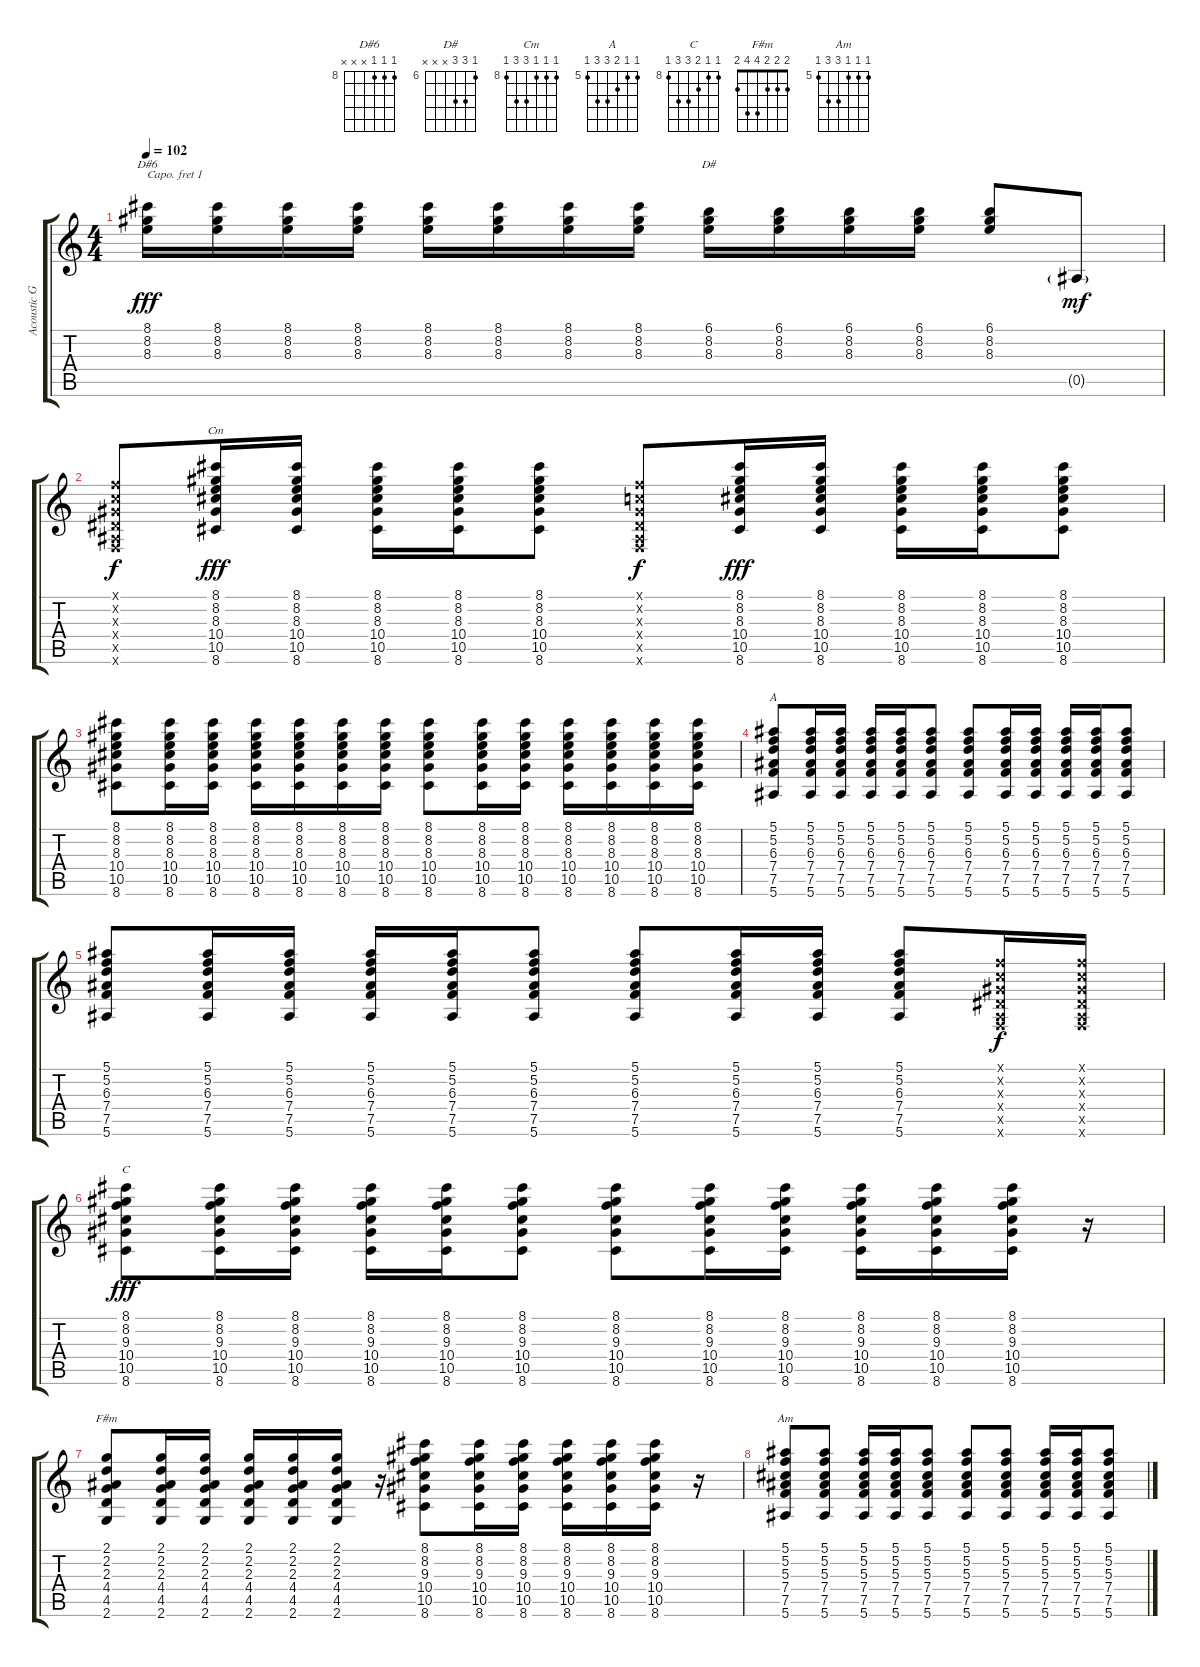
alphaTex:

\track ("Acoustic Guitar 1" "Acoustic G") {instrument acousticguitarsteel}
\staff {score tabs}
\capo 1
\tuning (E4 B3 G3 D3 A2 E2) {hide}
\chord ("D#6" 8 8 8 x x x) {firstfret 8}
\chord ("D#" 6 8 8 x x x) {firstfret 6}
\chord ("Cm" 8 8 8 10 10 8) {firstfret 8}
\chord ("A" 5 5 6 7 7 5) {firstfret 5}
\chord ("C" 8 8 9 10 10 8) {firstfret 8}
\chord ("F#m" 2 2 2 4 4 2)
\chord ("Am" 5 5 5 7 7 5) {firstfret 5}
\ts (4 4)
\tempo 102
\clef g2
\ks c
(8.1 8.2 8.3).16{ch "D#6" dy fff} (8.1 8.2 8.3).16 (8.1 8.2 8.3).16 (8.1 8.2 8.3).16 (8.1 8.2 8.3).16 (8.1 8.2 8.3).16 (8.1 8.2 8.3).16 (8.1 8.2 8.3).16 (6.1 8.2 8.3).16{ch "D#"} (6.1 8.2 8.3).16 (6.1 8.2 8.3).16 (6.1 8.2 8.3).16 (6.1 8.2 8.3).8 0.5{g}.8{dy mf} |
(0.1{x} 0.2{x} 0.3{x} 0.4{x} 0.5{x} 0.6{x}).8{dy f} (8.1 8.2 8.3 10.4 10.5 8.6).16{ch "Cm" dy fff} (8.1 8.2 8.3 10.4 10.5 8.6).16 (8.1 8.2 8.3 10.4 10.5 8.6).16 (8.1 8.2 8.3 10.4 10.5 8.6).16 (8.1 8.2 8.3 10.4 10.5 8.6).8 (0.1{x} 0.2{x} 0.3{x} 0.4{x} 0.5{x} 0.6{x}).8{dy f} (8.1 8.2 8.3 10.4 10.5 8.6).16{dy fff} (8.1 8.2 8.3 10.4 10.5 8.6).16 (8.1 8.2 8.3 10.4 10.5 8.6).16 (8.1 8.2 8.3 10.4 10.5 8.6).16 (8.1 8.2 8.3 10.4 10.5 8.6).8 |
(8.1 8.2 8.3 10.4 10.5 8.6).8 (8.1 8.2 8.3 10.4 10.5 8.6).16 (8.1 8.2 8.3 10.4 10.5 8.6).16 (8.1 8.2 8.3 10.4 10.5 8.6).16 (8.1 8.2 8.3 10.4 10.5 8.6).16 (8.1 8.2 8.3 10.4 10.5 8.6).16 (8.1 8.2 8.3 10.4 10.5 8.6).16 (8.1 8.2 8.3 10.4 10.5 8.6).8 (8.1 8.2 8.3 10.4 10.5 8.6).16 (8.1 8.2 8.3 10.4 10.5 8.6).16 (8.1 8.2 8.3 10.4 10.5 8.6).16 (8.1 8.2 8.3 10.4 10.5 8.6).16 (8.1 8.2 8.3 10.4 10.5 8.6).16 (8.1 8.2 8.3 10.4 10.5 8.6).16 |
(5.1 5.2 6.3 7.4 7.5 5.6).8{ch "A"} (5.1 5.2 6.3 7.4 7.5 5.6).16 (5.1 5.2 6.3 7.4 7.5 5.6).16 (5.1 5.2 6.3 7.4 7.5 5.6).16 (5.1 5.2 6.3 7.4 7.5 5.6).16 (5.1 5.2 6.3 7.4 7.5 5.6).8 (5.1 5.2 6.3 7.4 7.5 5.6).8 (5.1 5.2 6.3 7.4 7.5 5.6).16 (5.1 5.2 6.3 7.4 7.5 5.6).16 (5.1 5.2 6.3 7.4 7.5 5.6).16 (5.1 5.2 6.3 7.4 7.5 5.6).16 (5.1 5.2 6.3 7.4 7.5 5.6).8 |
(5.1 5.2 6.3 7.4 7.5 5.6).8 (5.1 5.2 6.3 7.4 7.5 5.6).16 (5.1 5.2 6.3 7.4 7.5 5.6).16 (5.1 5.2 6.3 7.4 7.5 5.6).16 (5.1 5.2 6.3 7.4 7.5 5.6).16 (5.1 5.2 6.3 7.4 7.5 5.6).8 (5.1 5.2 6.3 7.4 7.5 5.6).8 (5.1 5.2 6.3 7.4 7.5 5.6).16 (5.1 5.2 6.3 7.4 7.5 5.6).16 (5.1 5.2 6.3 7.4 7.5 5.6).8 (0.1{x} 0.2{x} 0.3{x} 0.4{x} 0.5{x} 0.6{x}).16{dy f} (0.1{x} 0.2{x} 0.3{x} 0.4{x} 0.5{x} 0.6{x}).16 |
(8.1 8.2 9.3 10.4 10.5 8.6).8{ch "C" dy fff} (8.1 8.2 9.3 10.4 10.5 8.6).16 (8.1 8.2 9.3 10.4 10.5 8.6).16 (8.1 8.2 9.3 10.4 10.5 8.6).16 (8.1 8.2 9.3 10.4 10.5 8.6).16 (8.1 8.2 9.3 10.4 10.5 8.6).8 (8.1 8.2 9.3 10.4 10.5 8.6).8 (8.1 8.2 9.3 10.4 10.5 8.6).16 (8.1 8.2 9.3 10.4 10.5 8.6).16 (8.1 8.2 9.3 10.4 10.5 8.6).16 (8.1 8.2 9.3 10.4 10.5 8.6).16 (8.1 8.2 9.3 10.4 10.5 8.6).16 r.16 |
(2.1 2.2 2.3 4.4 4.5 2.6).8{ch "F#m"} (2.1 2.2 2.3 4.4 4.5 2.6).16 (2.1 2.2 2.3 4.4 4.5 2.6).16 (2.1 2.2 2.3 4.4 4.5 2.6).16 (2.1 2.2 2.3 4.4 4.5 2.6).16 (2.1 2.2 2.3 4.4 4.5 2.6).16 r.16 (8.1 8.2 9.3 10.4 10.5 8.6).8 (8.1 8.2 9.3 10.4 10.5 8.6).16 (8.1 8.2 9.3 10.4 10.5 8.6).16 (8.1 8.2 9.3 10.4 10.5 8.6).16 (8.1 8.2 9.3 10.4 10.5 8.6).16 (8.1 8.2 9.3 10.4 10.5 8.6).16 r.16 |
(5.1 5.2 5.3 7.4 7.5 5.6).8{ch "Am"} (5.1 5.2 5.3 7.4 7.5 5.6).8 (5.1 5.2 5.3 7.4 7.5 5.6).16 (5.1 5.2 5.3 7.4 7.5 5.6).16 (5.1 5.2 5.3 7.4 7.5 5.6).8 (5.1 5.2 5.3 7.4 7.5 5.6).8 (5.1 5.2 5.3 7.4 7.5 5.6).8 (5.1 5.2 5.3 7.4 7.5 5.6).16 (5.1 5.2 5.3 7.4 7.5 5.6).16 (5.1 5.2 5.3 7.4 7.5 5.6).8
